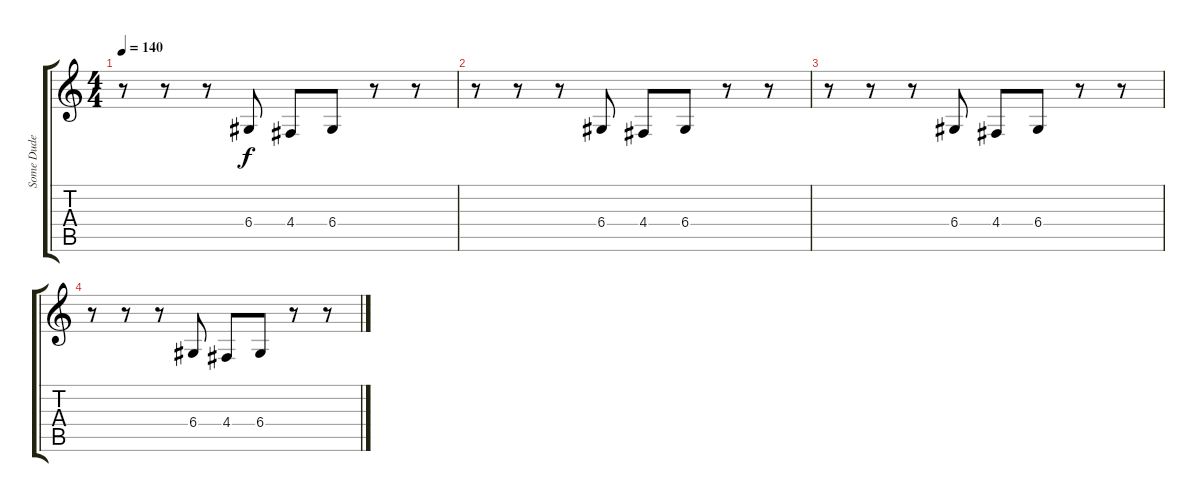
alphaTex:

\track ("Some Dude I (Synth)" "Some Dude ") {instrument lead2sawtooth}
\staff {score tabs}
\tuning (E4 B3 G3 D3 A2 E2) {hide}
\ts (4 4)
\tempo 140
\clef g2
\ks c
r.8{dy f volume 2} r.8 r.8 6.4.8 4.4.8 6.4.8 r.8 r.8 |
r.8{volume 2} r.8 r.8 6.4.8 4.4.8 6.4.8 r.8 r.8 |
r.8{volume 2} r.8 r.8 6.4.8 4.4.8 6.4.8 r.8 r.8 |
r.8{volume 2} r.8 r.8 6.4.8 4.4.8 6.4.8 r.8 r.8
